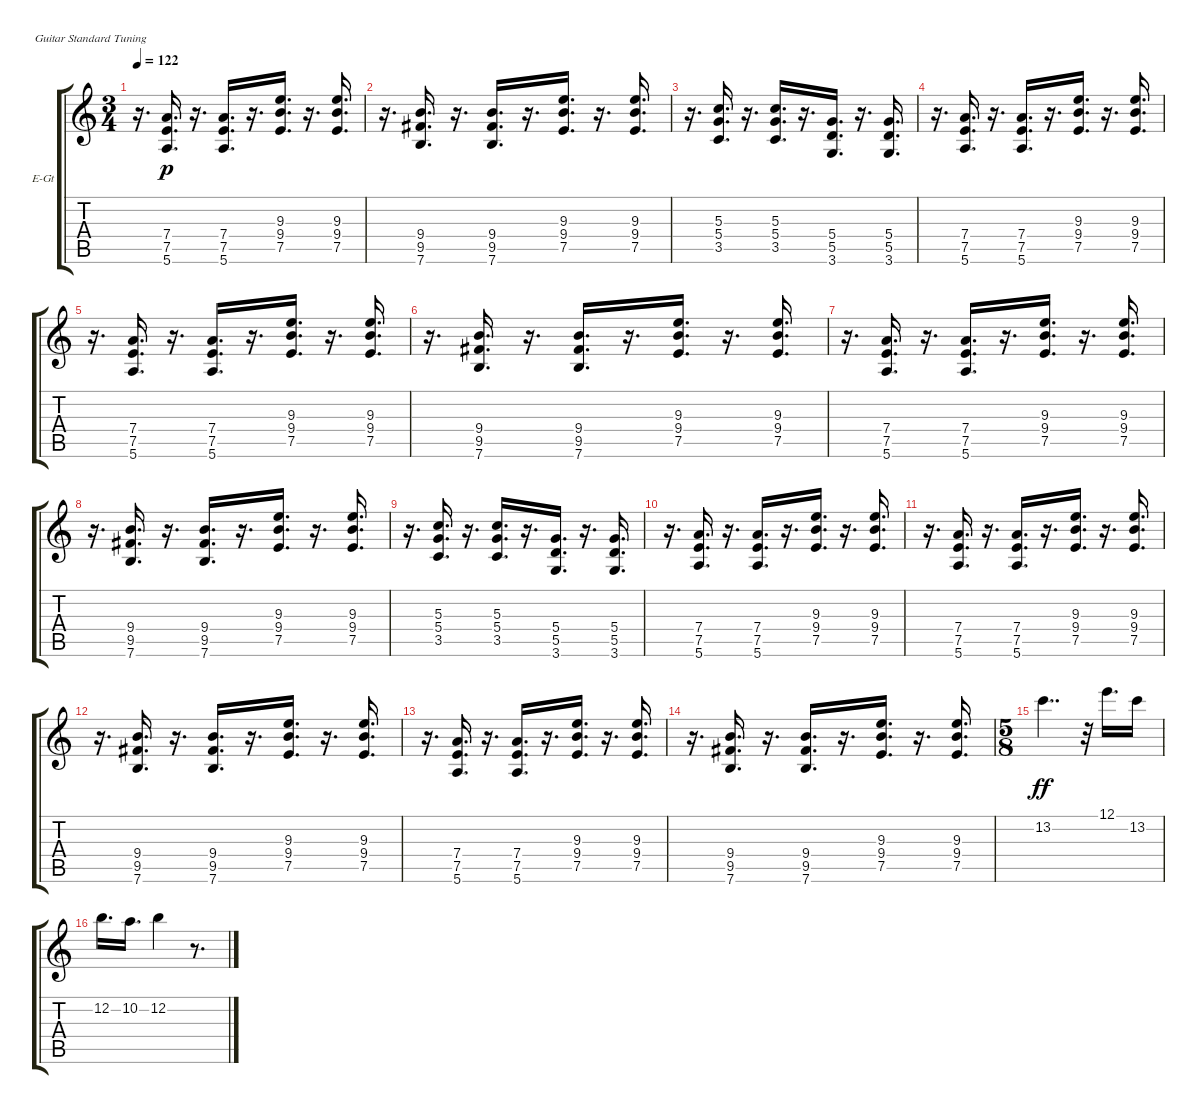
\defaultSystemsLayout 4
\bracketExtendMode groupsimilarinstruments
\firstSystemTrackNameOrientation horizontal
\otherSystemsTrackNameOrientation horizontal
\track ("Electric Guitar(соло)" "E-Gt") {instrument distortionguitar}
\staff {score tabs}
\tuning (E4 B3 G3 D3 A2 E2)
\ts (3 4)
\tempo 122
\clef g2
\ks c
r.16{d dy p} (7.5 5.6 7.4).16{d} r.16{d} (7.5 7.4 5.6).16{d} r.16{d} (7.5 9.4 9.3).16{d} r.16{d} (7.5 9.3 9.4).16{d} |
r.16{d} (9.5 7.6 9.4).16{d} r.16{d} (9.5 9.4 7.6).16{d} r.16{d} (7.5 9.4 9.3).16{d} r.16{d} (7.5 9.3 9.4).16{d} |
r.16{d} (3.5 5.4 5.3).16{d} r.16{d} (3.5 5.4 5.3).16{d} r.16{d} (3.6 5.5 5.4).16{d} r.16{d} (3.6 5.5 5.4).16{d} |
r.16{d} (7.5 5.6 7.4).16{d} r.16{d} (7.5 7.4 5.6).16{d} r.16{d} (7.5 9.4 9.3).16{d} r.16{d} (7.5 9.3 9.4).16{d} |
r.16{d} (7.5 5.6 7.4).16{d} r.16{d} (7.5 7.4 5.6).16{d} r.16{d} (7.5 9.4 9.3).16{d} r.16{d} (7.5 9.3 9.4).16{d} |
r.16{d} (9.5 7.6 9.4).16{d} r.16{d} (9.5 9.4 7.6).16{d} r.16{d} (7.5 9.4 9.3).16{d} r.16{d} (7.5 9.3 9.4).16{d} |
r.16{d} (7.5 5.6 7.4).16{d} r.16{d} (7.5 7.4 5.6).16{d} r.16{d} (7.5 9.4 9.3).16{d} r.16{d} (7.5 9.3 9.4).16{d} |
r.16{d} (9.5 7.6 9.4).16{d} r.16{d} (9.5 9.4 7.6).16{d} r.16{d} (7.5 9.4 9.3).16{d} r.16{d} (7.5 9.3 9.4).16{d} |
r.16{d} (3.5 5.4 5.3).16{d} r.16{d} (3.5 5.4 5.3).16{d} r.16{d} (3.6 5.5 5.4).16{d} r.16{d} (3.6 5.5 5.4).16{d} |
r.16{d} (7.5 5.6 7.4).16{d} r.16{d} (7.5 7.4 5.6).16{d} r.16{d} (7.5 9.4 9.3).16{d} r.16{d} (7.5 9.3 9.4).16{d} |
r.16{d} (7.5 5.6 7.4).16{d} r.16{d} (7.5 7.4 5.6).16{d} r.16{d} (7.5 9.4 9.3).16{d} r.16{d} (7.5 9.3 9.4).16{d} |
r.16{d} (9.5 7.6 9.4).16{d} r.16{d} (9.5 9.4 7.6).16{d} r.16{d} (7.5 9.4 9.3).16{d} r.16{d} (7.5 9.3 9.4).16{d} |
r.16{d} (7.5 5.6 7.4).16{d} r.16{d} (7.5 7.4 5.6).16{d} r.16{d} (7.5 9.4 9.3).16{d} r.16{d} (7.5 9.3 9.4).16{d} |
r.16{d} (9.5 7.6 9.4).16{d} r.16{d} (9.5 9.4 7.6).16{d} r.16{d} (7.5 9.4 9.3).16{d} r.16{d} (7.5 9.3 9.4).16{d} |
\ts (5 8)
13.2.4{dd dy ff} r.32 12.1.16{d} 13.2.16 |
12.2.16{d} 10.2.16{d} 12.2.4 r.8{d}
